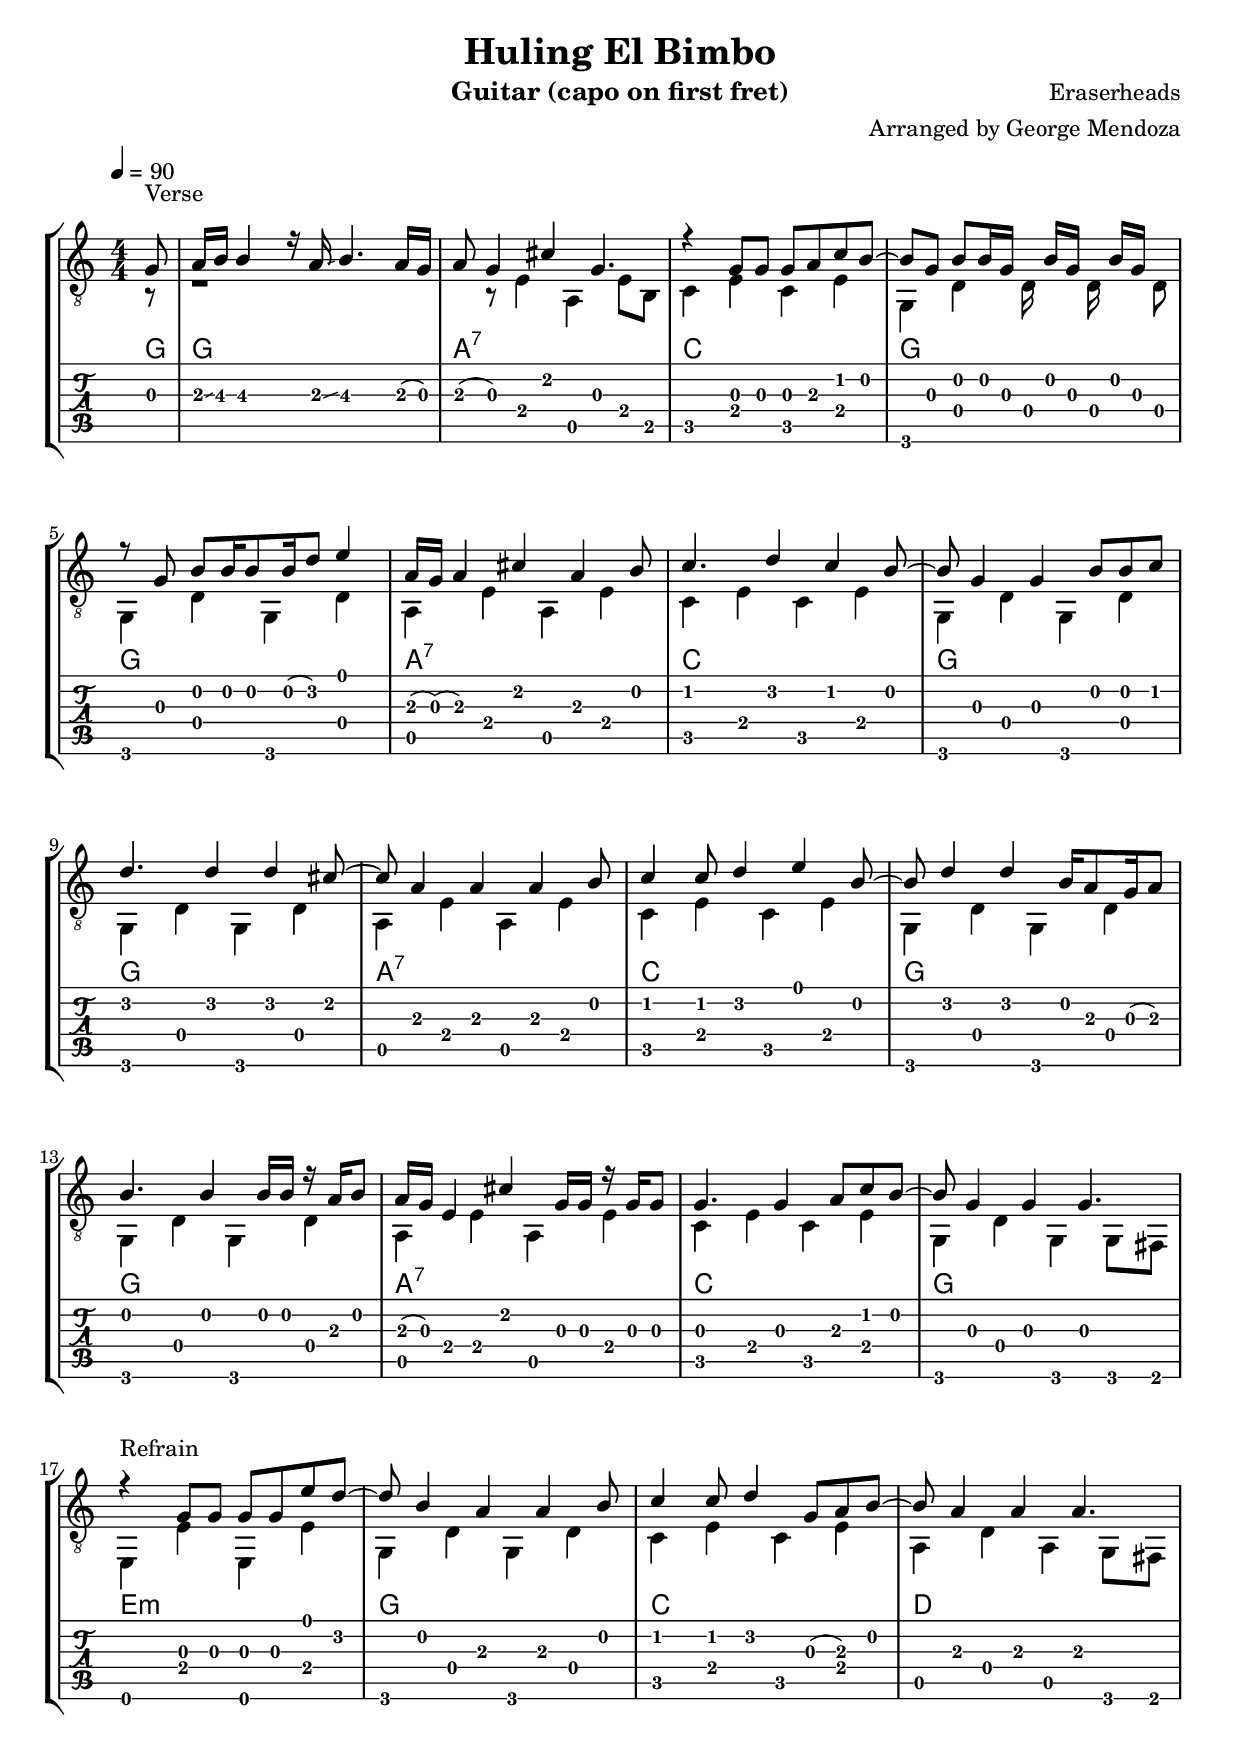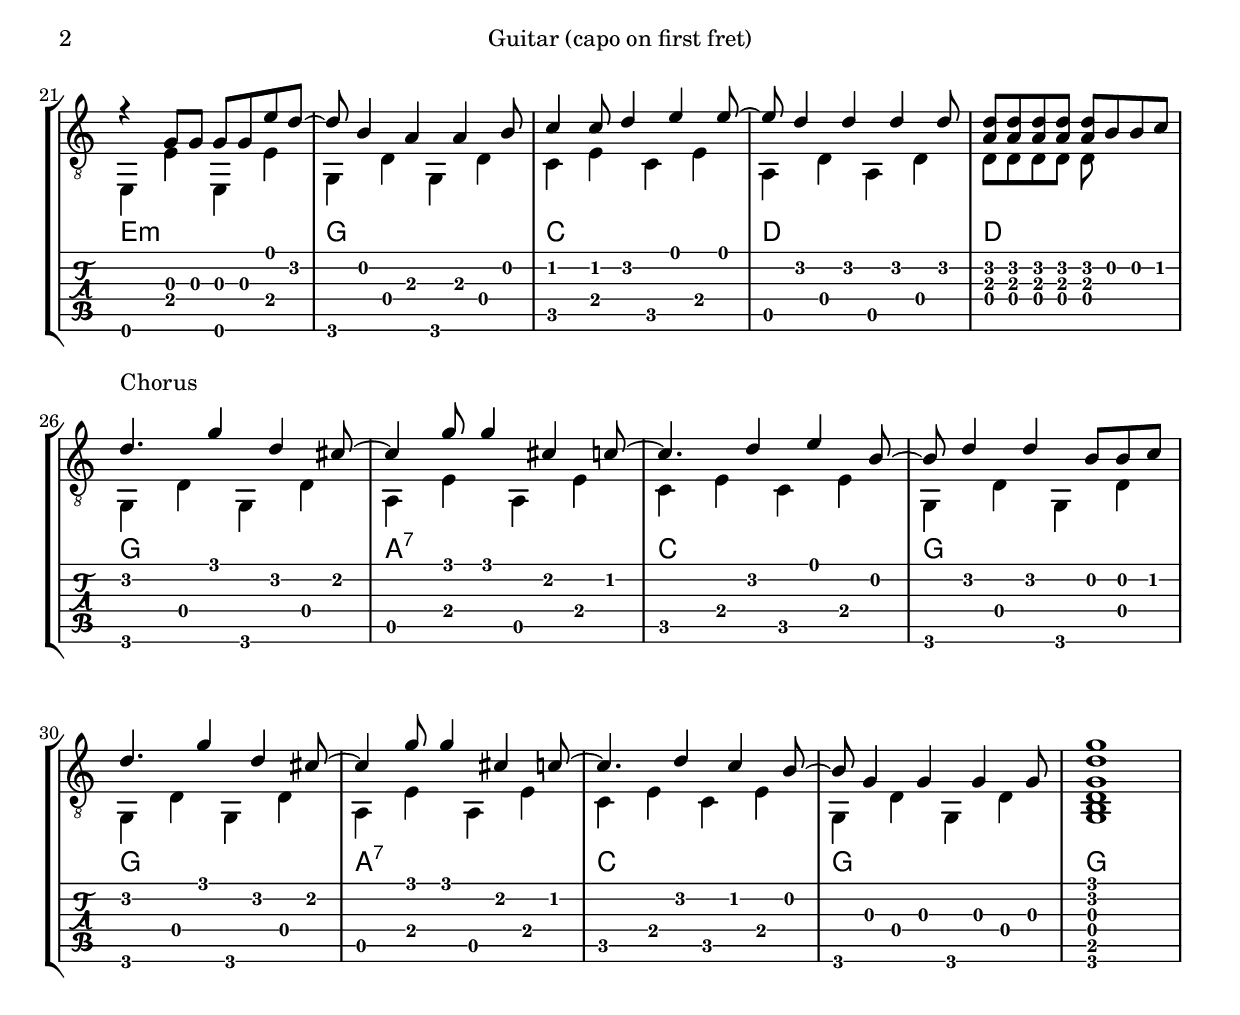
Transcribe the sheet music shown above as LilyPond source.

\version "2.14.2"
\include "english.ly"

\paper {
 indent = #0
}

\header {
  title = "Huling El Bimbo"
  composer = "Eraserheads"
  arranger = "Arranged by George Mendoza"
  instrument = "Guitar (capo on first fret)"
}

%-----------------------------------------------------------------------
% Chord Sets

cChordSetG = { \chordmode { g1 } }

cChordSetGEight = { \chordmode { g8 } }

cChordSetC = { \chordmode { c1 } }

cChordSetASeven = { \chordmode { a1:7 } }

cChordSetEm = { \chordmode { e1:m } }

cChordSetD = { \chordmode { d1 } }


%-----------------------------------------------------------------------
% Bars

vOneBarVerseLineOneBarOne = { \partial 8 <g\3>8 }
vTwoBarVerseLineOneBarOne = { \partial 8 r8 }
cBarVerseLineOneBarOne = { \partial 8 \cChordSetGEight }

vOneBarVerseLineOneBarTwo = {  <a\3>16\glissando <b\3>16 <b\3>4 r16 <a\3>16\glissando <b\3>4. <a\3>16( <g\3>16) }
vTwoBarVerseLineOneBarTwo = {  r1 }
cBarVerseLineOneBarTwo = {  \cChordSetG }

vOneBarVerseLineOneBarThree = {  <a\3>8( <g\3>4) <cs'\2>4 <g\3>4. }
vTwoBarVerseLineOneBarThree = {  \skip 8 r8 <e\4>4 <a,\5>4 <e\4>8 <b,\5>8 }
cBarVerseLineOneBarThree = {  \cChordSetASeven }

vOneBarVerseLineOneBarFour = {  r4 <g\3>8 <g\3>8 <g\3>8 <a\3>8 <c'\2>8 <b~\2>8 }
vTwoBarVerseLineOneBarFour = {  <c\5>4 <e\4>4 <c\5>4 <e\4>4 }
cBarVerseLineOneBarFour = {  \cChordSetC }

vOneBarVerseLineOneBarFive = {  <b\2>8 <g\3>8 <b\2>8 <b\2>16 <g\3>16 \skip 16 <b\2>16 <g\3>16 \skip 16 <b\2>16 <g\3>16 \skip 8 }
vTwoBarVerseLineOneBarFive = {  <g,\6>4 <d\4>4 <d\4>16 \skip 16 \skip 16 <d\4>16 \skip 16 \skip 16 <d\4>8 }
cBarVerseLineOneBarFive = {  \cChordSetG }

vOneBarVerseLineTwoBarOne = {  r8 <g\3>8 <b\2>8 <b\2>16 <b\2>8 <b\2>16( <d'\2>8) <e'\1>4 }
vTwoBarVerseLineTwoBarOne = {  <g,\6>4 <d\4>4 <g,\6>4 <d\4>4 }
cBarVerseLineTwoBarOne = {  \cChordSetG }

vOneBarVerseLineTwoBarTwo = {  <a\3>16( <g\3>16)( <a\3>4) <cs'\2>4 <a\3>4 <b\2>8 }
vTwoBarVerseLineTwoBarTwo = {  <a,\5>4 <e\4>4 <a,\5>4 <e\4>4 }
cBarVerseLineTwoBarTwo = {  \cChordSetASeven }

vOneBarVerseLineTwoBarThree = {  <c'\2>4. <d'\2>4 <c'\2>4 <b~\2>8 }
vTwoBarVerseLineTwoBarThree = {  <c\5>4 <e\4>4 <c\5>4 <e\4>4 }
cBarVerseLineTwoBarThree = {  \cChordSetC }

vOneBarVerseLineTwoBarFour = {  <b\2>8 <g\3>4 <g\3>4 <b\2>8 <b\2>8 <c'\2>8 }
vTwoBarVerseLineTwoBarFour = {  <g,\6>4 <d\4>4 <g,\6>4 <d\4>4 }
cBarVerseLineTwoBarFour = {  \cChordSetG }

vOneBarVerseLineThreeBarOne = {  <d'\2>4. <d'\2>4 <d'\2>4 <cs'~\2>8 }
vTwoBarVerseLineThreeBarOne = {  <g,\6>4 <d\4>4 <g,\6>4 <d\4>4 }
cBarVerseLineThreeBarOne = {  \cChordSetG }

vOneBarVerseLineThreeBarTwo = {  <cs'\2>8 <a\3>4 <a\3>4 <a\3>4 <b\2>8 }
vTwoBarVerseLineThreeBarTwo = {  <a,\5>4 <e\4>4 <a,\5>4 <e\4>4 }
cBarVerseLineThreeBarTwo = {  \cChordSetASeven }

vOneBarVerseLineThreeBarThree = {  <c'\2>4 <c'\2>8 <d'\2>4 <e'\1>4 <b~\2>8 }
vTwoBarVerseLineThreeBarThree = {  <c\5>4 <e\4>4 <c\5>4 <e\4>4 }
cBarVerseLineThreeBarThree = {  \cChordSetC }

vOneBarVerseLineThreeBarFour = {  <b\2>8 <d'\2>4 <d'\2>4 <b\2>16 <a\3>8 <g\3>16( <a\3>8) }
vTwoBarVerseLineThreeBarFour = {  <g,\6>4 <d\4>4 <g,\6>4 <d\4>4 }
cBarVerseLineThreeBarFour = {  \cChordSetG }

vOneBarVerseLineFourBarOne = {  <b\2>4. <b\2>4 <b\2>16 <b\2>16 r16 <a\3>16 <b\2>8 }
vTwoBarVerseLineFourBarOne = {  <g,\6>4 <d\4>4 <g,\6>4 <d\4>4 }
cBarVerseLineFourBarOne = {  \cChordSetG }

vOneBarVerseLineFourBarTwo = {  <a\3>16( <g\3>16) <e\4>4 <cs'\2>4 <g\3>16 <g\3>16 r16 <g\3>16 <g\3>8 }
vTwoBarVerseLineFourBarTwo = {  <a,\5>4 <e\4>4 <a,\5>4 <e\4>4 }
cBarVerseLineFourBarTwo = {  \cChordSetASeven }

vOneBarVerseLineFourBarThree = {  <g\3>4. <g\3>4 <a\3>8 <c'\2>8 <b~\2>8 }
vTwoBarVerseLineFourBarThree = {  <c\5>4 <e\4>4 <c\5>4 <e\4>4 }
cBarVerseLineFourBarThree = {  \cChordSetC }

vOneBarVerseLineFourBarFour = {  <b\2>8 <g\3>4 <g\3>4 <g\3>4. }
vTwoBarVerseLineFourBarFour = {  <g,\6>4 <d\4>4 <g,\6>4 <g,\6>8 <fs,\6>8 }
cBarVerseLineFourBarFour = {  \cChordSetG }

vOneBarRefrainLineOneBarOne = {  r4 <g\3>8 <g\3>8 <g\3>8 <g\3>8 <e'\1>8 <d'~\2>8 }
vTwoBarRefrainLineOneBarOne = {  <e,\6>4 <e\4>4 <e,\6>4 <e\4>4 }
cBarRefrainLineOneBarOne = {  \cChordSetEm }

vOneBarRefrainLineOneBarTwo = {  <d'\2>8 <b\2>4 <a\3>4 <a\3>4 <b\2>8 }
vTwoBarRefrainLineOneBarTwo = {  <g,\6>4 <d\4>4 <g,\6>4 <d\4>4 }
cBarRefrainLineOneBarTwo = {  \cChordSetG }

vOneBarRefrainLineOneBarThree = {  <c'\2>4 <c'\2>8 <d'\2>4 <g\3>8( <a\3>8) <b~\2>8 }
vTwoBarRefrainLineOneBarThree = {  <c\5>4 <e\4>4 <c\5>4 <e\4>4 }
cBarRefrainLineOneBarThree = {  \cChordSetC }

vOneBarRefrainLineOneBarFour = {  <b\2>8 <a\3>4 <a\3>4 <a\3>4. }
vTwoBarRefrainLineOneBarFour = {  <a,\5>4 <d\4>4 <a,\5>4 <g,\6>8 <fs,\6>8 }
cBarRefrainLineOneBarFour = {  \cChordSetD }

vOneBarRefrainLineTwoBarOne = {  r4 <g\3>8 <g\3>8 <g\3>8 <g\3>8 <e'\1>8 <d'~\2>8 }
vTwoBarRefrainLineTwoBarOne = {  <e,\6>4 <e\4>4 <e,\6>4 <e\4>4 }
cBarRefrainLineTwoBarOne = {  \cChordSetEm }

vOneBarRefrainLineTwoBarTwo = {  <d'\2>8 <b\2>4 <a\3>4 <a\3>4 <b\2>8 }
vTwoBarRefrainLineTwoBarTwo = {  <g,\6>4 <d\4>4 <g,\6>4 <d\4>4 }
cBarRefrainLineTwoBarTwo = {  \cChordSetG }

vOneBarRefrainLineTwoBarThree = {  <c'\2>4 <c'\2>8 <d'\2>4 <e'\1>4 <e'~\1>8 }
vTwoBarRefrainLineTwoBarThree = {  <c\5>4 <e\4>4 <c\5>4 <e\4>4 }
cBarRefrainLineTwoBarThree = {  \cChordSetC }

vOneBarRefrainLineTwoBarFour = {  <e'\1>8 <d'\2>4 <d'\2>4 <d'\2>4 <d'\2>8 }
vTwoBarRefrainLineTwoBarFour = {  <a,\5>4 <d\4>4 <a,\5>4 <d\4>4 }
cBarRefrainLineTwoBarFour = {  \cChordSetD }

vOneBarRefrainLineTwoBarFive = {  <a\3 d'\2 >8 <a\3 d'\2 >8 <a\3 d'\2 >8 <a\3 d'\2 >8 <a\3 d'\2 >8 <b\2>8 <b\2>8 <c'\2>8 }
vTwoBarRefrainLineTwoBarFive = {  <d\4>8 <d\4>8 <d\4>8 <d\4>8 <d\4>8 \skip 8 \skip 8 \skip 8 }
cBarRefrainLineTwoBarFive = {  \cChordSetD }

vOneBarChorusLineOneBarOne = {  <d'\2>4. <g'\1>4 <d'\2>4 <cs'~\2>8 }
vTwoBarChorusLineOneBarOne = {  <g,\6>4 <d\4>4 <g,\6>4 <d\4>4 }
cBarChorusLineOneBarOne = {  \cChordSetG }

vOneBarChorusLineOneBarTwo = {  <cs'\2>4 <g'\1>8 <g'\1>4 <cs'\2>4 <c'~\2>8 }
vTwoBarChorusLineOneBarTwo = {  <a,\5>4 <e\4>4 <a,\5>4 <e\4>4 }
cBarChorusLineOneBarTwo = {  \cChordSetASeven }

vOneBarChorusLineOneBarThree = {  <c'\2>4. <d'\2>4 <e'\1>4 <b~\2>8 }
vTwoBarChorusLineOneBarThree = {  <c\5>4 <e\4>4 <c\5>4 <e\4>4 }
cBarChorusLineOneBarThree = {  \cChordSetC }

vOneBarChorusLineOneBarFour = {  <b\2>8 <d'\2>4 <d'\2>4 <b\2>8 <b\2>8 <c'\2>8 }
vTwoBarChorusLineOneBarFour = {  <g,\6>4 <d\4>4 <g,\6>4 <d\4>4 }
cBarChorusLineOneBarFour = {  \cChordSetG }

vOneBarChorusLineTwoBarOne = {  <d'\2>4. <g'\1>4 <d'\2>4 <cs'~\2>8 }
vTwoBarChorusLineTwoBarOne = {  <g,\6>4 <d\4>4 <g,\6>4 <d\4>4 }
cBarChorusLineTwoBarOne = {  \cChordSetG }

vOneBarChorusLineTwoBarTwo = {  <cs'\2>4 <g'\1>8 <g'\1>4 <cs'\2>4 <c'~\2>8 }
vTwoBarChorusLineTwoBarTwo = {  <a,\5>4 <e\4>4 <a,\5>4 <e\4>4 }
cBarChorusLineTwoBarTwo = {  \cChordSetASeven }

vOneBarChorusLineTwoBarThree = {  <c'\2>4. <d'\2>4 <c'\2>4 <b~\2>8 }
vTwoBarChorusLineTwoBarThree = {  <c\5>4 <e\4>4 <c\5>4 <e\4>4 }
cBarChorusLineTwoBarThree = {  \cChordSetC }

vOneBarChorusLineTwoBarFour = {  <b\2>8 <g\3>4 <g\3>4 <g\3>4 <g\3>8 }
vTwoBarChorusLineTwoBarFour = {  <g,\6>4 <d\4>4 <g,\6>4 <d\4>4 }
cBarChorusLineTwoBarFour = {  \cChordSetG }

vOneBarChorusLineTwoBarFive = {  <g\3 d'\2 g'\1 >1 }
vTwoBarChorusLineTwoBarFive = {  <g,\6 b,\5 d\4 >1 }
cBarChorusLineTwoBarFive = {  \cChordSetG }


%-----------------------------------------------------------------------
% Lines

vOneLineVerseLineOne = { \vOneBarVerseLineOneBarOne \vOneBarVerseLineOneBarTwo \vOneBarVerseLineOneBarThree \vOneBarVerseLineOneBarFour \vOneBarVerseLineOneBarFive \break }
vTwoLineVerseLineOne = { \vTwoBarVerseLineOneBarOne \vTwoBarVerseLineOneBarTwo \vTwoBarVerseLineOneBarThree \vTwoBarVerseLineOneBarFour \vTwoBarVerseLineOneBarFive \break }
cLineVerseLineOne = { \cBarVerseLineOneBarOne \cBarVerseLineOneBarTwo \cBarVerseLineOneBarThree \cBarVerseLineOneBarFour \cBarVerseLineOneBarFive }

vOneLineVerseLineTwo = { \vOneBarVerseLineTwoBarOne \vOneBarVerseLineTwoBarTwo \vOneBarVerseLineTwoBarThree \vOneBarVerseLineTwoBarFour \break }
vTwoLineVerseLineTwo = { \vTwoBarVerseLineTwoBarOne \vTwoBarVerseLineTwoBarTwo \vTwoBarVerseLineTwoBarThree \vTwoBarVerseLineTwoBarFour \break }
cLineVerseLineTwo = { \cBarVerseLineTwoBarOne \cBarVerseLineTwoBarTwo \cBarVerseLineTwoBarThree \cBarVerseLineTwoBarFour }

vOneLineVerseLineThree = { \vOneBarVerseLineThreeBarOne \vOneBarVerseLineThreeBarTwo \vOneBarVerseLineThreeBarThree \vOneBarVerseLineThreeBarFour \break }
vTwoLineVerseLineThree = { \vTwoBarVerseLineThreeBarOne \vTwoBarVerseLineThreeBarTwo \vTwoBarVerseLineThreeBarThree \vTwoBarVerseLineThreeBarFour \break }
cLineVerseLineThree = { \cBarVerseLineThreeBarOne \cBarVerseLineThreeBarTwo \cBarVerseLineThreeBarThree \cBarVerseLineThreeBarFour }

vOneLineVerseLineFour = { \vOneBarVerseLineFourBarOne \vOneBarVerseLineFourBarTwo \vOneBarVerseLineFourBarThree \vOneBarVerseLineFourBarFour \break }
vTwoLineVerseLineFour = { \vTwoBarVerseLineFourBarOne \vTwoBarVerseLineFourBarTwo \vTwoBarVerseLineFourBarThree \vTwoBarVerseLineFourBarFour \break }
cLineVerseLineFour = { \cBarVerseLineFourBarOne \cBarVerseLineFourBarTwo \cBarVerseLineFourBarThree \cBarVerseLineFourBarFour }

vOneLineRefrainLineOne = { \vOneBarRefrainLineOneBarOne \vOneBarRefrainLineOneBarTwo \vOneBarRefrainLineOneBarThree \vOneBarRefrainLineOneBarFour \break }
vTwoLineRefrainLineOne = { \vTwoBarRefrainLineOneBarOne \vTwoBarRefrainLineOneBarTwo \vTwoBarRefrainLineOneBarThree \vTwoBarRefrainLineOneBarFour \break }
cLineRefrainLineOne = { \cBarRefrainLineOneBarOne \cBarRefrainLineOneBarTwo \cBarRefrainLineOneBarThree \cBarRefrainLineOneBarFour }

vOneLineRefrainLineTwo = { \vOneBarRefrainLineTwoBarOne \vOneBarRefrainLineTwoBarTwo \vOneBarRefrainLineTwoBarThree \vOneBarRefrainLineTwoBarFour \vOneBarRefrainLineTwoBarFive \break }
vTwoLineRefrainLineTwo = { \vTwoBarRefrainLineTwoBarOne \vTwoBarRefrainLineTwoBarTwo \vTwoBarRefrainLineTwoBarThree \vTwoBarRefrainLineTwoBarFour \vTwoBarRefrainLineTwoBarFive \break }
cLineRefrainLineTwo = { \cBarRefrainLineTwoBarOne \cBarRefrainLineTwoBarTwo \cBarRefrainLineTwoBarThree \cBarRefrainLineTwoBarFour \cBarRefrainLineTwoBarFive }

vOneLineChorusLineOne = { \vOneBarChorusLineOneBarOne \vOneBarChorusLineOneBarTwo \vOneBarChorusLineOneBarThree \vOneBarChorusLineOneBarFour \break }
vTwoLineChorusLineOne = { \vTwoBarChorusLineOneBarOne \vTwoBarChorusLineOneBarTwo \vTwoBarChorusLineOneBarThree \vTwoBarChorusLineOneBarFour \break }
cLineChorusLineOne = { \cBarChorusLineOneBarOne \cBarChorusLineOneBarTwo \cBarChorusLineOneBarThree \cBarChorusLineOneBarFour }

vOneLineChorusLineTwo = { \vOneBarChorusLineTwoBarOne \vOneBarChorusLineTwoBarTwo \vOneBarChorusLineTwoBarThree \vOneBarChorusLineTwoBarFour \vOneBarChorusLineTwoBarFive \break }
vTwoLineChorusLineTwo = { \vTwoBarChorusLineTwoBarOne \vTwoBarChorusLineTwoBarTwo \vTwoBarChorusLineTwoBarThree \vTwoBarChorusLineTwoBarFour \vTwoBarChorusLineTwoBarFive \break }
cLineChorusLineTwo = { \cBarChorusLineTwoBarOne \cBarChorusLineTwoBarTwo \cBarChorusLineTwoBarThree \cBarChorusLineTwoBarFour \cBarChorusLineTwoBarFive }


%-----------------------------------------------------------------------
% Stanzas

vOneStanzaVerse = { \vOneLineVerseLineOne \vOneLineVerseLineTwo \vOneLineVerseLineThree \vOneLineVerseLineFour }
vTwoStanzaVerse = { \vTwoLineVerseLineOne \vTwoLineVerseLineTwo \vTwoLineVerseLineThree \vTwoLineVerseLineFour }
cStanzaVerse = { \cLineVerseLineOne \cLineVerseLineTwo \cLineVerseLineThree \cLineVerseLineFour }
sStanzaVerse = { r8^"Verse" r1 r1 r1 r1 r1 r1 r1 r1 r1 r1 r1 r1 r1 r1 r1 r1 }

vOneStanzaRefrain = { \vOneLineRefrainLineOne \vOneLineRefrainLineTwo }
vTwoStanzaRefrain = { \vTwoLineRefrainLineOne \vTwoLineRefrainLineTwo }
cStanzaRefrain = { \cLineRefrainLineOne \cLineRefrainLineTwo }
sStanzaRefrain = { r1^"Refrain" r1 r1 r1 r1 r1 r1 r1 r1 }

vOneStanzaChorus = { \vOneLineChorusLineOne \vOneLineChorusLineTwo }
vTwoStanzaChorus = { \vTwoLineChorusLineOne \vTwoLineChorusLineTwo }
cStanzaChorus = { \cLineChorusLineOne \cLineChorusLineTwo }
sStanzaChorus = { r1^"Chorus" r1 r1 r1 r1 r1 r1 r1 r1 }


%-----------------------------------------------------------------------
% Scores

vOneScoreTabOneScoreOne = { \vOneStanzaVerse \vOneStanzaRefrain \vOneStanzaChorus }
vTwoScoreTabOneScoreOne = { \vTwoStanzaVerse \vTwoStanzaRefrain \vTwoStanzaChorus }
cScoreTabOneScoreOne = { \cStanzaVerse \cStanzaRefrain \cStanzaChorus }
sScoreTabOneScoreOne = { \sStanzaVerse \sStanzaRefrain \sStanzaChorus }


%-----------------------------------------------------------------------
% Voices

vOne = {
  \transposition cs''
  \vOneScoreTabOneScoreOne
}

vTwo = {
  \transposition cs'
  \vTwoScoreTabOneScoreOne
}


%-----------------------------------------------------------------------
% Stanza Headings

stanzaHeadings = { 
\sScoreTabOneScoreOne 
}

%-----------------------------------------------------------------------
% Chord Headings

chordHeadings = { \cScoreTabOneScoreOne }

%-----------------------------------------------------------------------

\score {
  \new StaffGroup <<
    \new Staff <<
      
      \tempo 4 = 90

      \clef "treble_8"

      \new ChordNames {
        \chordHeadings
      }

      \new Voice \with { \remove Rest_engraver } {
        \stanzaHeadings
      }

      \new Voice {
        
        \voiceOne
        \vOne
      }
      \new Voice {
        
        \voiceTwo
        \vTwo
      }
    >>

    \new TabStaff <<
      
      \new TabVoice {
        \slurUp
        \vOne
      }
      \new TabVoice {
        \slurUp
        \vTwo
      }
    >>
  >>

  \layout {
    \context { \Staff
      \override TimeSignature #'style = #'numbered
      \override StringNumber #'transparent = ##t
    }
    \context { \TabStaff
      \override TimeSignature #'style = #'numbered
    }
    \context { \Voice
      \remove Slur_engraver
    }
    \context { \TabVoice
      \remove Dots_engraver
      \remove Stem_engraver
      \remove Rest_engraver
    }
  }
}

% showLastLength = R1*4
\score {
  \new Staff \with {midiInstrument = #"acoustic guitar (nylon)"} <<
    \tempo 4 = 90

    \clef "treble_8"

    \new Voice {
      \unfoldRepeats {
        \vOne
      }
    }
    \new Voice {
      \unfoldRepeats {
        \vTwo
      }
    }
  >>

  \midi {}
}
